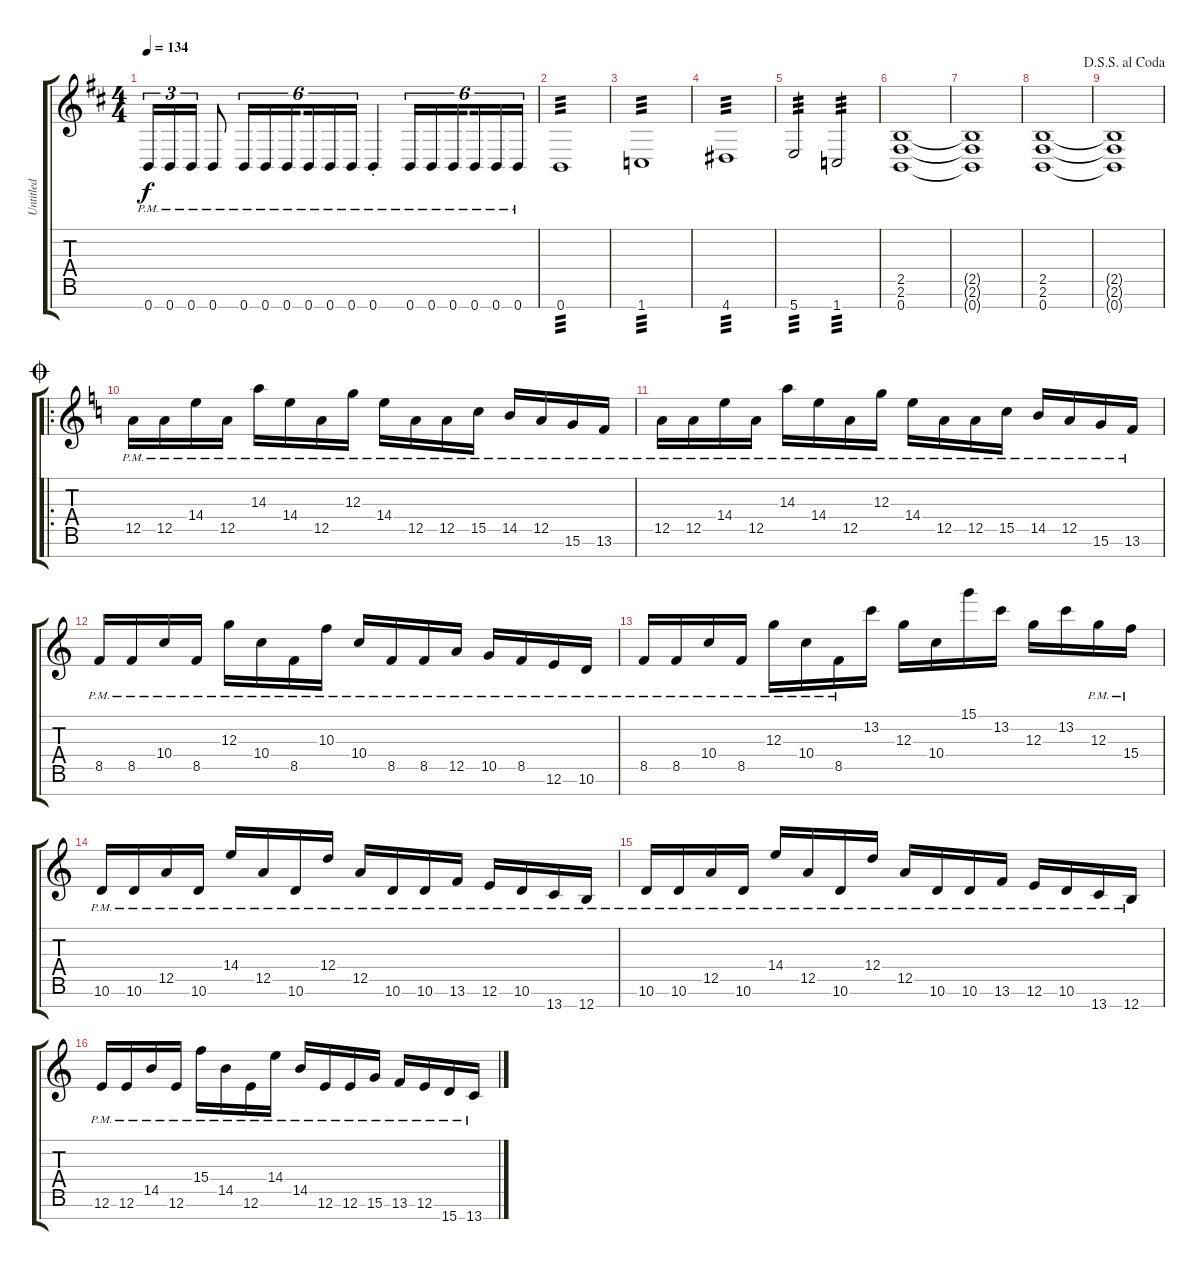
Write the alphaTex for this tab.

\track ("Untitled" "Untitled") {instrument distortionguitar}
\staff {score tabs}
\tuning (E4 B3 G3 D3 A2 E2 B1) {hide}
\ts (4 4)
\tempo 134
\clef g2
\ks d
0.7{pm}.16{tu (3 2) dy f} 0.7{pm}.16{tu (3 2)} 0.7{pm}.16{tu (3 2)} 0.7{pm}.8 0.7{pm}.16{tu (6 4)} 0.7{pm}.16{tu (6 4)} 0.7{pm}.16{tu (6 4) beam splitsecondary} 0.7{pm}.16{tu (6 4)} 0.7{pm}.16{tu (6 4)} 0.7{pm}.16{tu (6 4)} 0.7{pm st}.4 0.7{pm}.16{tu (6 4)} 0.7{pm}.16{tu (6 4)} 0.7{pm}.16{tu (6 4) beam splitsecondary} 0.7{pm}.16{tu (6 4)} 0.7{pm}.16{tu (6 4)} 0.7{pm}.16{tu (6 4)} |
0.7.1{tp 3} |
1.7.1{tp 3} |
4.7.1{tp 3} |
5.7.2{tp 3} 1.7.2{tp 3} |
(2.5 2.6 0.7).1 |
(2.5{t} 2.6{t} 0.7{t}).1 |
(2.5 2.6 0.7).1 |
\jump dalsegnosegnoalcoda
(2.5{t} 2.6{t} 0.7{t}).1 |
\ro
\jump coda
\ks c
12.5{pm}.16 12.5{pm}.16 14.4{pm}.16 12.5{pm}.16 14.3{pm}.16 14.4{pm}.16 12.5{pm}.16 12.3{pm}.16 14.4{pm}.16 12.5{pm}.16 12.5{pm}.16 15.5{pm}.16 14.5{pm}.16 12.5{pm}.16 15.6{pm}.16 13.6{pm}.16 |
12.5{pm}.16 12.5{pm}.16 14.4{pm}.16 12.5{pm}.16 14.3{pm}.16 14.4{pm}.16 12.5{pm}.16 12.3{pm}.16 14.4{pm}.16 12.5{pm}.16 12.5{pm}.16 15.5{pm}.16 14.5{pm}.16 12.5{pm}.16 15.6{pm}.16 13.6{pm}.16 |
8.5{pm}.16 8.5{pm}.16 10.4{pm}.16 8.5{pm}.16 12.3{pm}.16 10.4{pm}.16 8.5{pm}.16 10.3{pm}.16 10.4{pm}.16 8.5{pm}.16 8.5{pm}.16 12.5{pm}.16 10.5{pm}.16 8.5{pm}.16 12.6{pm}.16 10.6{pm}.16 |
8.5{pm}.16 8.5{pm}.16 10.4{pm}.16 8.5{pm}.16 12.3{pm}.16 10.4{pm}.16 8.5{pm}.16 13.2.16 12.3.16 10.4.16 15.1.16 13.2.16 12.3.16 13.2.16 12.3{pm}.16 15.4{pm}.16 |
10.6{pm}.16 10.6{pm}.16 12.5{pm}.16 10.6{pm}.16 14.4{pm}.16 12.5{pm}.16 10.6{pm}.16 12.4{pm}.16 12.5{pm}.16 10.6{pm}.16 10.6{pm}.16 13.6{pm}.16 12.6{pm}.16 10.6{pm}.16 13.7{pm}.16 12.7{pm}.16 |
10.6{pm}.16 10.6{pm}.16 12.5{pm}.16 10.6{pm}.16 14.4{pm}.16 12.5{pm}.16 10.6{pm}.16 12.4{pm}.16 12.5{pm}.16 10.6{pm}.16 10.6{pm}.16 13.6{pm}.16 12.6{pm}.16 10.6{pm}.16 13.7{pm}.16 12.7{pm}.16 |
12.6{pm}.16 12.6{pm}.16 14.5{pm}.16 12.6{pm}.16 15.4{pm}.16 14.5{pm}.16 12.6{pm}.16 14.4{pm}.16 14.5{pm}.16 12.6{pm}.16 12.6{pm}.16 15.6{pm}.16 13.6{pm}.16 12.6{pm}.16 15.7{pm}.16 13.7{pm}.16
